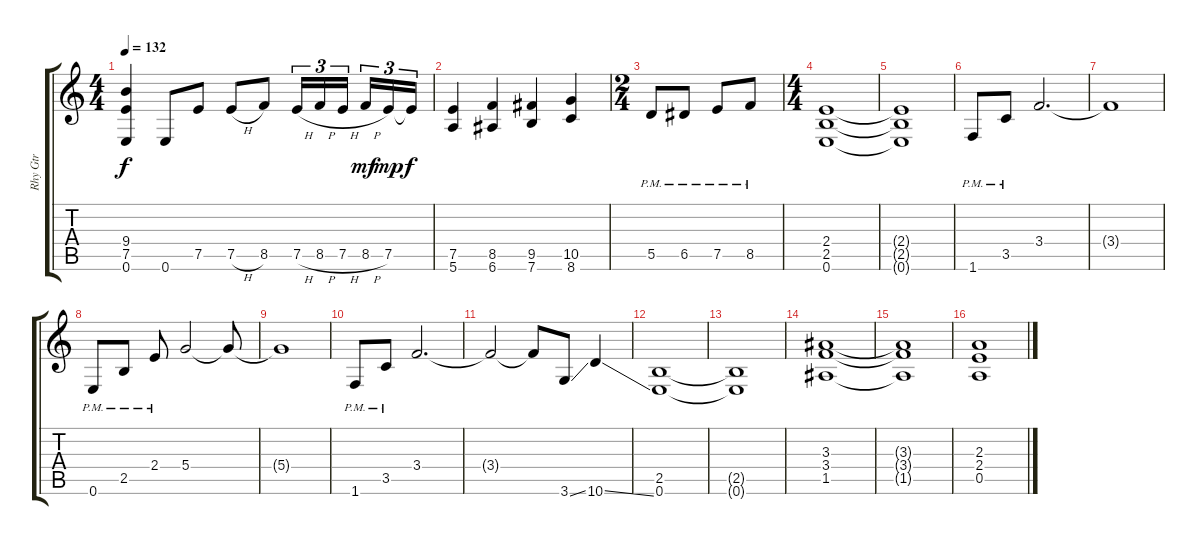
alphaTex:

\track ("Rhy Gtr" "Rhy Gtr") {instrument distortionguitar}
\staff {score tabs}
\tuning (E4 B3 G3 D3 A2 E2) {hide}
\ts (4 4)
\tempo 132
\clef g2
\ks c
(9.4 7.5 0.6).4{dy f} 0.6.8 7.5.8 7.5{h}.8 8.5.8 7.5{h}.16{tu (3 2)} 8.5{h}.16{tu (3 2)} 7.5{h}.16{tu (3 2) beam splitsecondary} 8.5{h}.16{tu (3 2) dy mf} 7.5.16{tu (3 2) dy mp} 7.5{t}.16{tu (3 2) dy f} |
(7.5 5.6).4 (8.5 6.6).4 (9.5 7.6).4 (10.5 8.6).4 |
\ts (2 4)
5.5{pm}.8 6.5{pm}.8 7.5{pm}.8 8.5{pm}.8 |
\ts (4 4)
(2.4 2.5 0.6).1 |
(2.4{t} 2.5{t} 0.6{t}).1 |
1.6{pm}.8 3.5{pm}.8 3.4.2{d} |
3.4{t}.1 |
0.6{pm}.8 2.5{pm}.8 2.4{pm}.8 5.4.2 5.4{t}.8 |
5.4{t}.1 |
1.6{pm}.8 3.5{pm}.8 3.4.2{d} |
3.4{t}.2 3.4{t}.8 3.6{ss}.8 10.6{ss}.4 |
(2.5 0.6).1 |
(2.5{t} 0.6{t}).1 |
(3.3 3.4 1.5).1 |
(3.3{t} 3.4{t} 1.5{t}).1 |
(2.3 2.4 0.5).1
